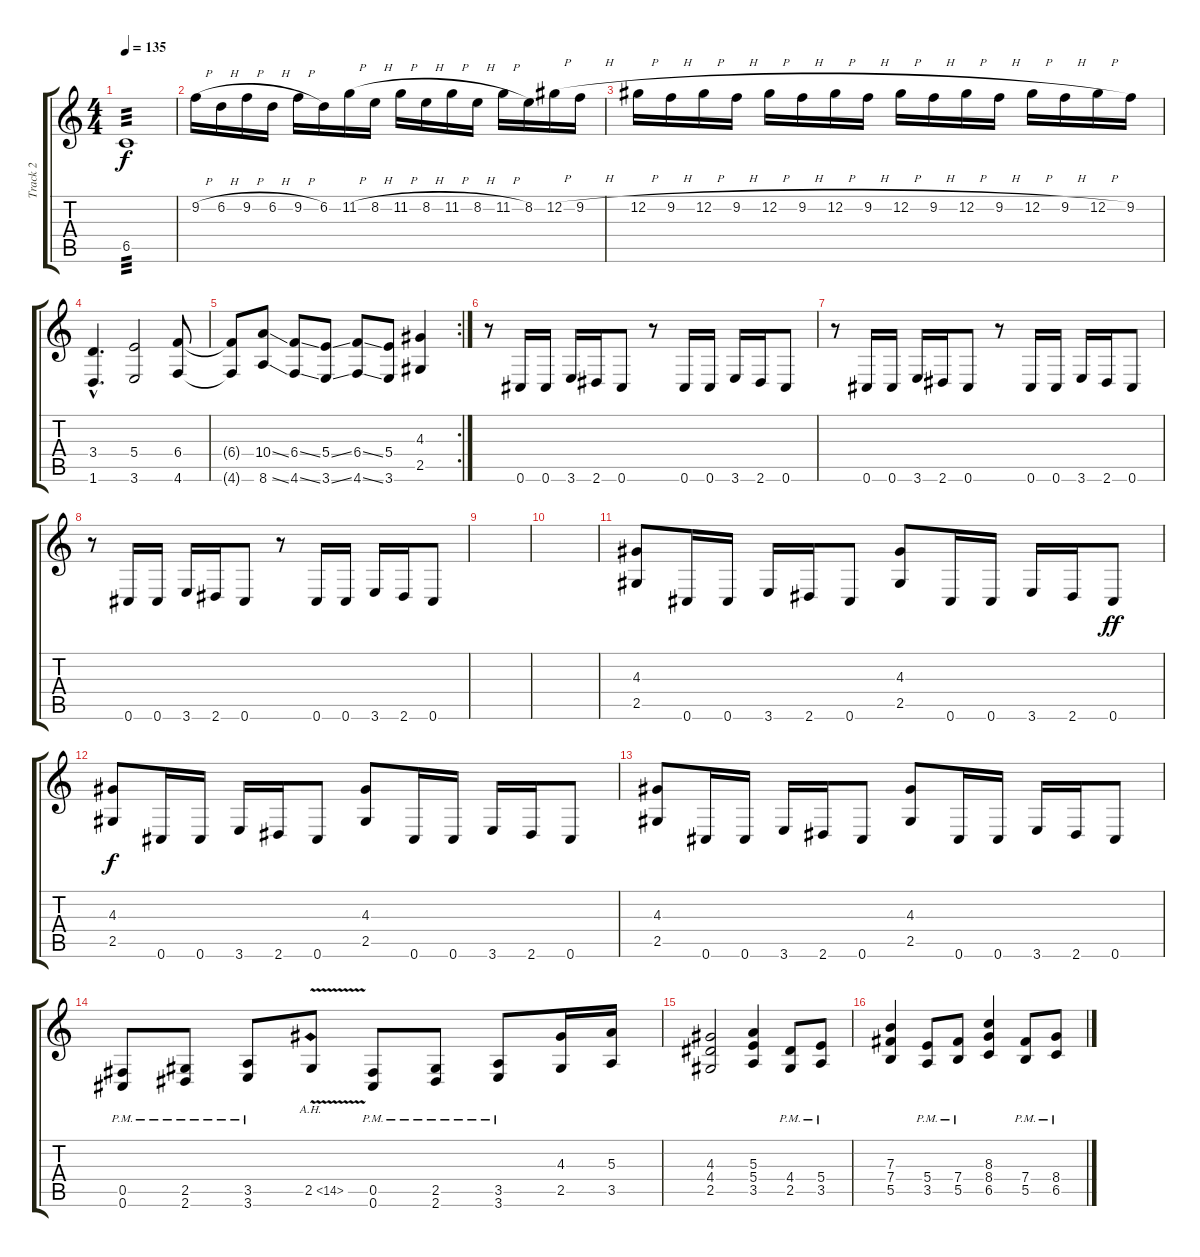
\track ("Track 2" "Track 2") {instrument distortionguitar}
\staff {score tabs}
\tuning (Db4 Ab3 E3 B2 Gb2 Db2) {hide}
\ts (4 4)
\tempo 135
\clef g2
\ks c
6.5.1{tp 3 dy f} |
9.2{h}.16 6.2{h}.16 9.2{h}.16 6.2{h}.16 9.2{h}.16 6.2.16 11.2{h}.16 8.2{h}.16 11.2{h}.16 8.2{h}.16 11.2{h}.16 8.2{h}.16 11.2{h}.16 8.2.16 12.2{h}.16 9.2{h}.16 |
12.2{h}.16 9.2{h}.16 12.2{h}.16 9.2{h}.16 12.2{h}.16 9.2{h}.16 12.2{h}.16 9.2{h}.16 12.2{h}.16 9.2{h}.16 12.2{h}.16 9.2{h}.16 12.2{h}.16 9.2{h}.16 12.2{h}.16 9.2.16 |
(3.4{hac} 1.6{hac}).4{d} (5.4 3.6).2 (6.4 4.6).8 |
\rc 2
(6.4{t} 4.6{t}).8 (10.4{ss} 8.6{ss}).8 (6.4{ss} 4.6{ss}).8 (5.4{ss} 3.6{ss}).8 (6.4{ss} 4.6{ss}).8 (5.4 3.6).8 (4.3 2.5).4 |
r.8 0.6.16 0.6.16 3.6.16 2.6.16 0.6.8 r.8 0.6.16 0.6.16 3.6.16 2.6.16 0.6.8 |
r.8 0.6.16 0.6.16 3.6.16 2.6.16 0.6.8 r.8 0.6.16 0.6.16 3.6.16 2.6.16 0.6.8 |
r.8 0.6.16 0.6.16 3.6.16 2.6.16 0.6.8 r.8 0.6.16 0.6.16 3.6.16 2.6.16 0.6.8 |
|
|
(4.3 2.5).8 0.6.16 0.6.16 3.6.16 2.6.16 0.6.8 (4.3 2.5).8 0.6.16 0.6.16 3.6.16 2.6.16 0.6.8{dy ff} |
(4.3 2.5).8{dy f} 0.6.16 0.6.16 3.6.16 2.6.16 0.6.8 (4.3 2.5).8 0.6.16 0.6.16 3.6.16 2.6.16 0.6.8 |
(4.3 2.5).8 0.6.16 0.6.16 3.6.16 2.6.16 0.6.8 (4.3 2.5).8 0.6.16 0.6.16 3.6.16 2.6.16 0.6.8 |
(0.5{pm} 0.6{pm}).8 (2.5{pm} 2.6{pm}).8 (3.5{pm} 3.6{pm}).8 2.5{ah 12 v}.8 (0.5{pm} 0.6{pm}).8 (2.5{pm} 2.6{pm}).8 (3.5{pm} 3.6{pm}).8 (4.3 2.5).16 (5.3 3.5).16 |
(4.3 4.4 2.5).2 (5.3 5.4 3.5).4 (4.4{pm} 2.5{pm}).8 (5.4{pm} 3.5{pm}).8 |
(7.3 7.4 5.5).4 (5.4{pm} 3.5{pm}).8 (7.4{pm} 5.5{pm}).8 (8.3 8.4 6.5).4 (7.4{pm} 5.5{pm}).8 (8.4{pm} 6.5{pm}).8
